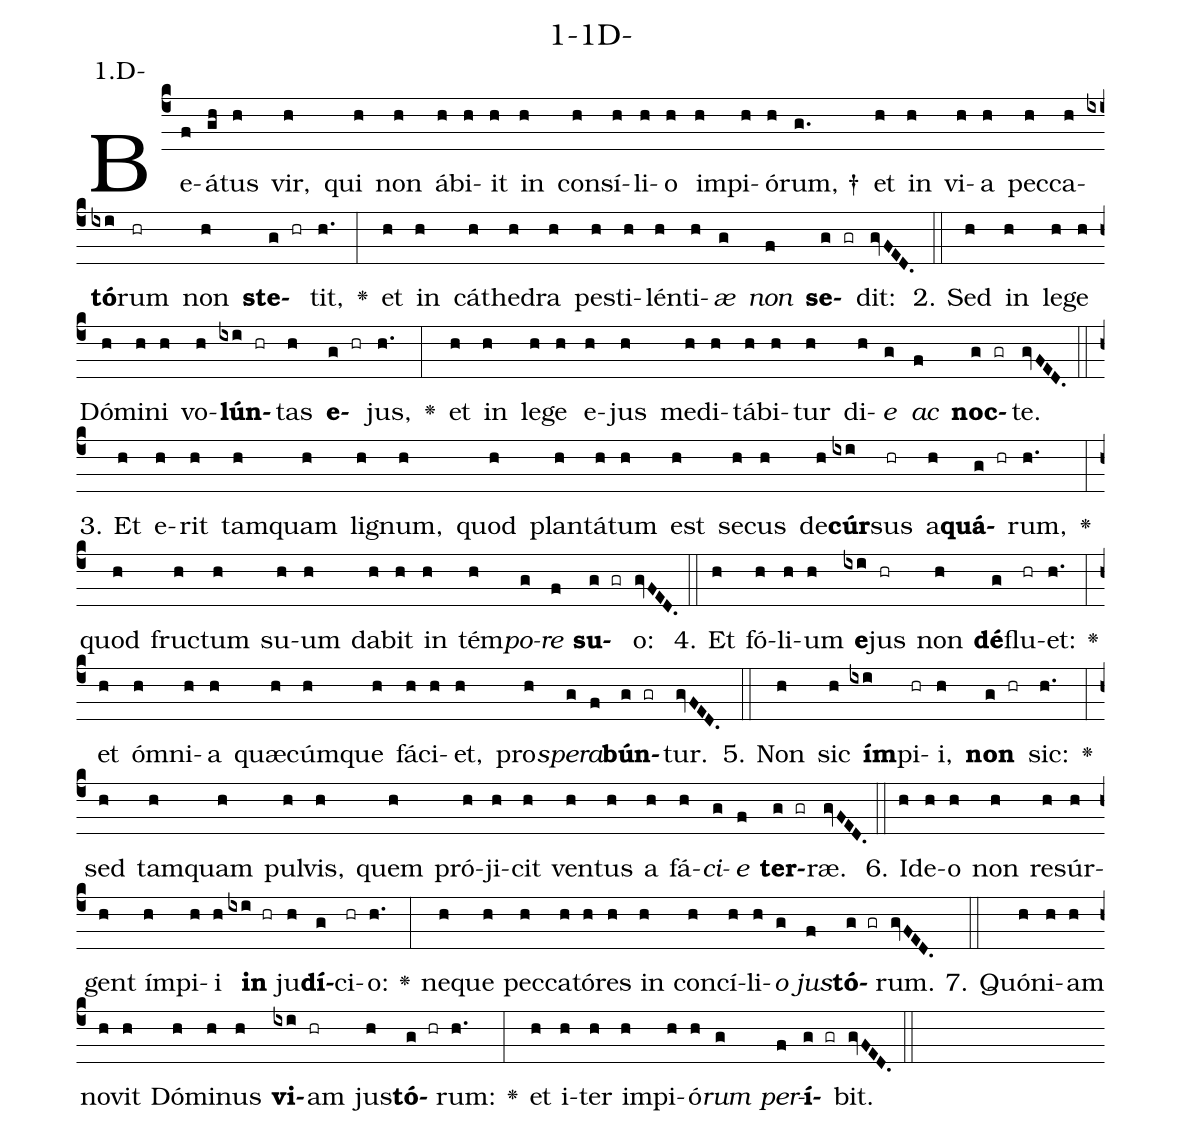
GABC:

name: 1-1D-;
annotation: 1.D-;
%%
(c4)Be(f)á(gh)tus(h) vir,(h) qui(h) non(h) áb(h)i(h)it(h) in(h) con(h)sí(h)li(h)o(h) im(h)pi(h)ó(h)rum, †(g.) et(h) in(h) vi(h)a(h) pec(h)ca(h)<b>tó</b>(ixi)rum(hr) non(h) <b>ste</b>(g hr)tit,(h.) <v>\greheightstar</v>(:) et(h) in(h) cá(h)the(h)dra(h) pes(h)ti(h)lén(h)ti(h)<i>æ</i>(g) <i>non</i>(f) <b>se</b>(g gr)dit:(gvFED.) (::)
2. Sed(h) in(h) le(h)ge(h) Dó(h)mi(h)ni(h) vo(h)<b>lún</b>(ixi hr)tas(h) <b>e</b>(g hr)jus,(h.) <v>\greheightstar</v>(:) et(h) in(h) le(h)ge(h) e(h)jus(h) me(h)di(h)tá(h)bi(h)tur(h) di(h)<i>e</i>(g) <i>ac</i>(f) <b>noc</b>(g gr)te.(gvFED.) (::)
3. Et(h) e(h)rit(h) tam(h)quam(h) li(h)gnum,(h) quod(h) plan(h)tá(h)tum(h) est(h) se(h)cus(h) de(h)<b>cúr</b>(ixi)sus(hr) a(h)<b>quá</b>(g hr)rum,(h.) <v>\greheightstar</v>(:) quod(h) fruc(h)tum(h) su(h)um(h) da(h)bit(h) in(h) tém(h)<i>po</i>(g)<i>re</i>(f) <b>su</b>(g gr)o:(gvFED.) (::)
4. Et(h) fó(h)li(h)um(h) <b>e</b>(ixi)jus(hr) non(h) <b>dé</b>(g)flu(hr)et:(h.) <v>\greheightstar</v>(:) et(h) óm(h)ni(h)a(h) quæ(h)cúm(h)que(h) fá(h)ci(h)et,(h) pro(h)<i>spe</i>(g)<i>ra</i>(f)<b>bún</b>(g gr)tur.(gvFED.) (::)
5. Non(h) sic(h) <b>ím</b>(ixi)pi(hr)i,(h) <b>non</b>(g hr) sic:(h.) <v>\greheightstar</v>(:) sed(h) tam(h)quam(h) pul(h)vis,(h) quem(h) pró(h)ji(h)cit(h) ven(h)tus(h) a(h) fá(h)<i>ci</i>(g)<i>e</i>(f) <b>ter</b>(g gr)ræ.(gvFED.) (::)
6. Id(h)e(h)o(h) non(h) re(h)súr(h)gent(h) ím(h)pi(h)i(h) <b>in</b>(ixi hr) ju(h)<b>dí</b>(g)ci(hr)o:(h.) <v>\greheightstar</v>(:) ne(h)que(h) pec(h)ca(h)tó(h)res(h) in(h) con(h)cí(h)li(h)<i>o</i>(g) <i>jus</i>(f)<b>tó</b>(g gr)rum.(gvFED.) (::)
7. Quón(h)i(h)am(h) no(h)vit(h) Dó(h)mi(h)nus(h) <b>vi</b>(ixi)am(hr) jus(h)<b>tó</b>(g hr)rum:(h.) <v>\greheightstar</v>(:) et(h) i(h)ter(h) im(h)pi(h)ó(h)<i>rum</i>(g) <i>per</i>(f)<b>í</b>(g gr)bit.(gvFED.) (::)
